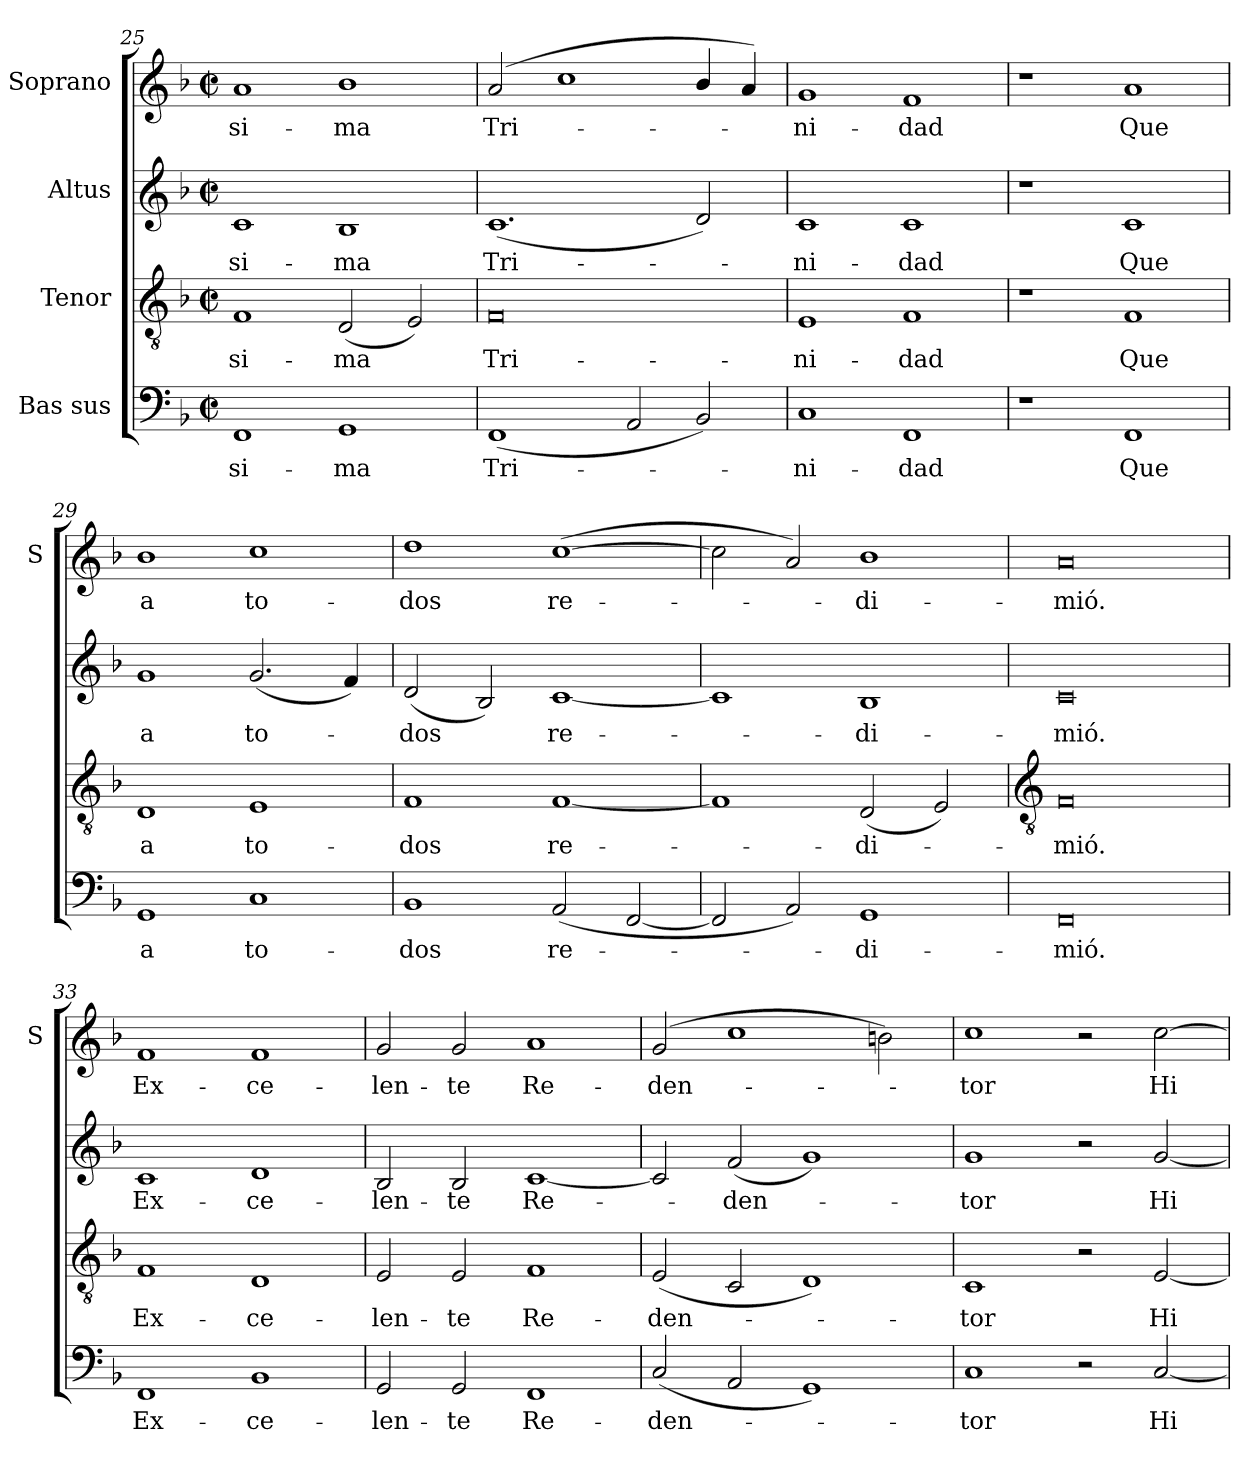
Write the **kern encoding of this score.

**kern	**text	**kern	**text	**kern	**text	**kern	**text
*part4	*part4	*part3	*part3	*part2	*part2	*part1	*part1
*staff4	*staff4	*staff3	*staff3	*staff2	*staff2	*staff1	*staff1
*I"Bas sus	*	*I"Tenor	*	*I"Altus	*	*I"Soprano	*
*	*	*	*	*	*	*I'S	*
*clefF4	*	*clefGv2	*	*clefG2	*	*clefG2	*
*k[b-]	*	*k[b-]	*	*k[b-]	*	*k[b-]	*
*F:	*	*F:	*	*F:	*	*F:	*
*M4/2	*	*M4/2	*	*M4/2	*	*M4/2	*
*met(c|)	*	*met(c|)	*	*met(c|)	*	*met(c|)	*
=25	=25	=25	=25	=25	=25	=25	=25
!	!LO:LY:b	!	!LO:LY:b	!	!LO:LY:b	!	!LO:LY:b
1FF	-si-	1F	-si-	1c	-si-	1a	-si-
!	!LO:LY:b	!	!LO:LY:b	!	!LO:LY:b	!	!LO:LY:b
1GG	-ma	(<2D	-ma	1B-	-ma	1b-	-ma
.	.	2E)	.	.	.	.	.
=26	=26	=26	=26	=26	=26	=26	=26
!	!LO:LY:b	!	!LO:LY:b	!	!LO:LY:b	!	!LO:LY:b
(<1FF	Tri-	0F	Tri-	(<1.c	Tri-	(<2a	Tri-
.	.	.	.	.	.	1cc	.
2AA	.	.	.	.	.	.	.
2BB-)	.	.	.	2d)	.	4b-/	.
.	.	.	.	.	.	4a)	.
=27	=27	=27	=27	=27	=27	=27	=27
!	!LO:LY:b	!	!LO:LY:b	!	!LO:LY:b	!	!LO:LY:b
1C	ni-	1E	-ni-	1c	ni-	1g	ni-
!	!LO:LY:b	!	!LO:LY:b	!	!LO:LY:b	!	!LO:LY:b
1FF	-dad	1F	-dad	1c	-dad	1f	-dad
=28	=28	=28	=28	=28	=28	=28	=28
1r	.	1r	.	1r	.	1r	.
!	!LO:LY:b	!	!LO:LY:b	!	!LO:LY:b	!	!LO:LY:b
1FF	Que	1F	Que	1c	Que	1a	Que
=29	=29	=29	=29	=29	=29	=29	=29
!	!LO:LY:b	!	!LO:LY:b	!	!LO:LY:b	!	!LO:LY:b
1GG	a	1D	a	1g	a	1b-	a
!	!LO:LY:b	!	!LO:LY:b	!	!LO:LY:b	!	!LO:LY:b
1C	to-	1E	to-	(<2.g	to-	1cc	to-
.	.	.	.	4f)	.	.	.
=30	=30	=30	=30	=30	=30	=30	=30
!	!LO:LY:b	!	!LO:LY:b	!	!LO:LY:b	!	!LO:LY:b
1BB-	-dos	1F	-dos	(<2d	dos	1dd	-dos
.	.	.	.	2B-)	.	.	.
!	!LO:LY:b	!	!LO:LY:b	!	!LO:LY:b	!	!LO:LY:b
(<2AA	re-	[1F	re-	[1c	re-	(>[1cc	re-
[2FF	.	.	.	.	.	.	.
=31	=31	=31	=31	=31	=31	=31	=31
2FF]	.	1F]	.	1c]	.	2cc]	.
2AA)	.	.	.	.	.	2a)	.
!	!LO:LY:b	!	!LO:LY:b	!	!LO:LY:b	!	!LO:LY:b
1GG	di-	(<2D	di-	1B-	di-	1b-	di-
.	.	2E)	.	.	.	.	.
!!LO:LB:g=z
=32	=32	=32	=32	=32	=32	=32	=32
*	*	*clefGv2	*	*	*	*	*
!	!LO:LY:b	!	!LO:LY:b	!	!LO:LY:b	!	!LO:LY:b
0FF	-mió.	0F	mió.	0c	-mió.	0a	-mió.
=33	=33	=33	=33	=33	=33	=33	=33
!	!LO:LY:b	!	!LO:LY:b	!	!LO:LY:b	!	!LO:LY:b
1FF	Ex-	1F	Ex-	1c	Ex-	1f	Ex-
!	!LO:LY:b	!	!LO:LY:b	!	!LO:LY:b	!	!LO:LY:b
1BB-	-ce-	1D	-ce-	1d	-ce-	1f	-ce-
=34	=34	=34	=34	=34	=34	=34	=34
!	!LO:LY:b	!	!LO:LY:b	!	!LO:LY:b	!	!LO:LY:b
2GG	-len-	2E	-len-	2B-	-len-	2g	-len-
!	!LO:LY:b	!	!LO:LY:b	!	!LO:LY:b	!	!LO:LY:b
2GG	-te	2E	-te	2B-	-te	2g	-te
!	!LO:LY:b	!	!LO:LY:b	!	!LO:LY:b	!	!LO:LY:b
1FF	Re-	1F	Re-	[1c	Re-	1a	Re-
=35	=35	=35	=35	=35	=35	=35	=35
!	!LO:LY:b	!	!LO:LY:b	!	!	!	!LO:LY:b
(<2C	-den-	(<2E	-den-	2c]	.	(<2g	-den-
!	!	!	!	!	!LO:LY:b	!	!
2AA	.	2C	.	(<2f	den-	1cc	.
1GG)	.	1D)	.	1g)	.	.	.
.	.	.	.	.	.	2bn)	.
=36	=36	=36	=36	=36	=36	=36	=36
!	!LO:LY:b	!	!LO:LY:b	!	!LO:LY:b	!	!LO:LY:b
1C	tor	1C	tor	1g	tor	1cc	tor
2r	.	2r	.	2r	.	2r	.
!	!LO:LY:b	!	!LO:LY:b	!	!LO:LY:b	!	!LO:LY:b
[2C	Hi-	[2E	Hi-	[2g	Hi-	[2cc	Hi-
=	=	=	=	=	=	=	=
*-	*-	*-	*-	*-	*-	*-	*-
